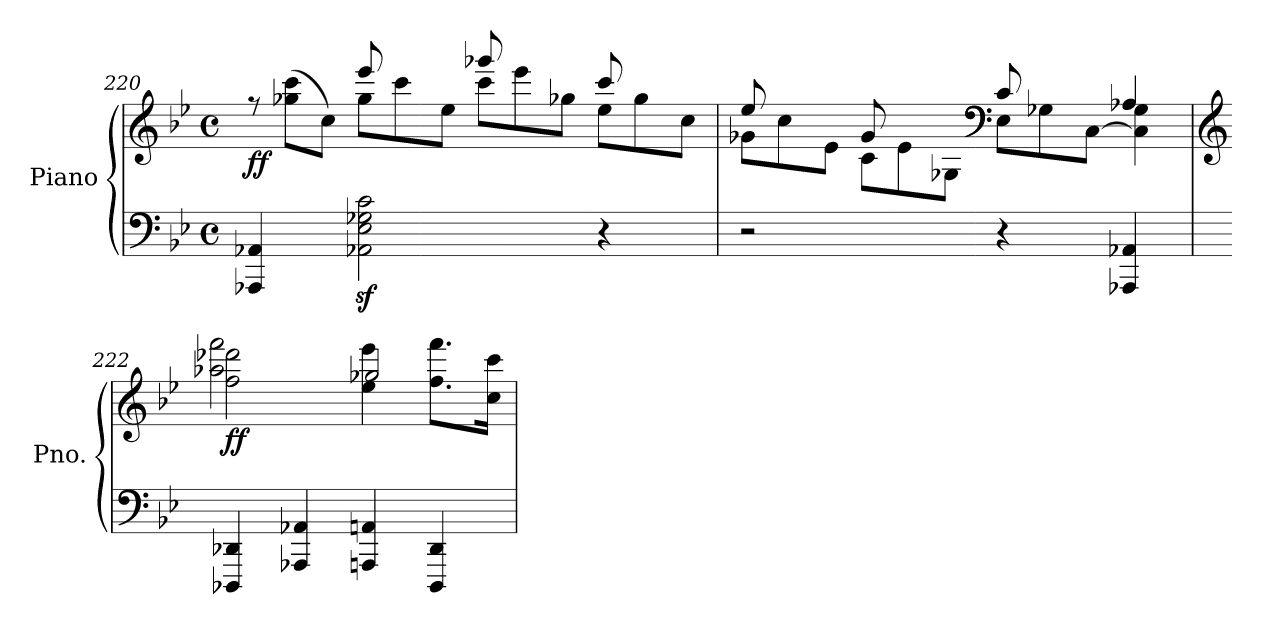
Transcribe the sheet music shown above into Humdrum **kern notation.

**kern	**kern	**dynam
*part1	*part1	*part1
*staff2	*staff1	*staff1/2
*I"Piano	*	*
*I'Pno.	*	*
!!LO:LB:g=z
*clefF4	*clefG2	*
*k[b-e-]	*k[b-e-]	*
*M4/4	*M4/4	*
*met(c)	*met(c)	*
=220	=220	=220
*	*^	*
*	*	*Xtuplet	*
!	!	!	!LO:DY:b
4AAA-X/ 4AA-X/	4raayy	12rff	ff
.	.	(>12gg-X\ 12ccc\L	.
.	.	12cc\J)	.
2AA-X\z> 2E-\z> 2G-X\z> 2c\z>	8eee-/	12gg-\L	.
.	.	12ccc\	.
.	8ryy	.	.
.	.	12ee-\J	.
.	8ggg-X/	12ccc\L	.
.	.	12eee-\	.
.	8ryy	.	.
.	.	12gg-X\J	.
4r	8ccc/	12ee-\L	.
.	.	12gg-\	.
.	8ryy	.	.
.	.	12cc\J	.
=221	=221	=221	=221
2r	8ee-/	12g-X\L	.
.	.	12cc\	.
.	8ryy	.	.
.	.	12e-\J	.
.	8g-/	12c\L	.
.	.	12e-\	.
.	8ryy	.	.
.	.	12G-X\J	.
*	*clefF4	*	*
4r	8c/	12E-\L	.
.	.	12G-X\	.
.	8ryy	.	.
.	.	[12C\J	.
4AAA-X/ 4AA-X/	4A-X/	4C\] 4G-\	.
=222	=222	=222	=222
*	*clefG2	*	*
!	!	!	!LO:DY:b
4DDD-X/ 4DD-X/	2ff\ 2ddd-X\	2aa-X\ 2fff\	ff
4AAA-X/ 4AA-X/	.	.	.
4AAAn/ 4AAn/	4ee-\ 4eee-\	2gg-X/	.
4DDD-/ 4DD-/	8.ff\ 8.fff\L	.	.
.	16cc\ 16ccc\Jk	.	.
*	*v	*v	*
=	=	=
*-	*-	*-
